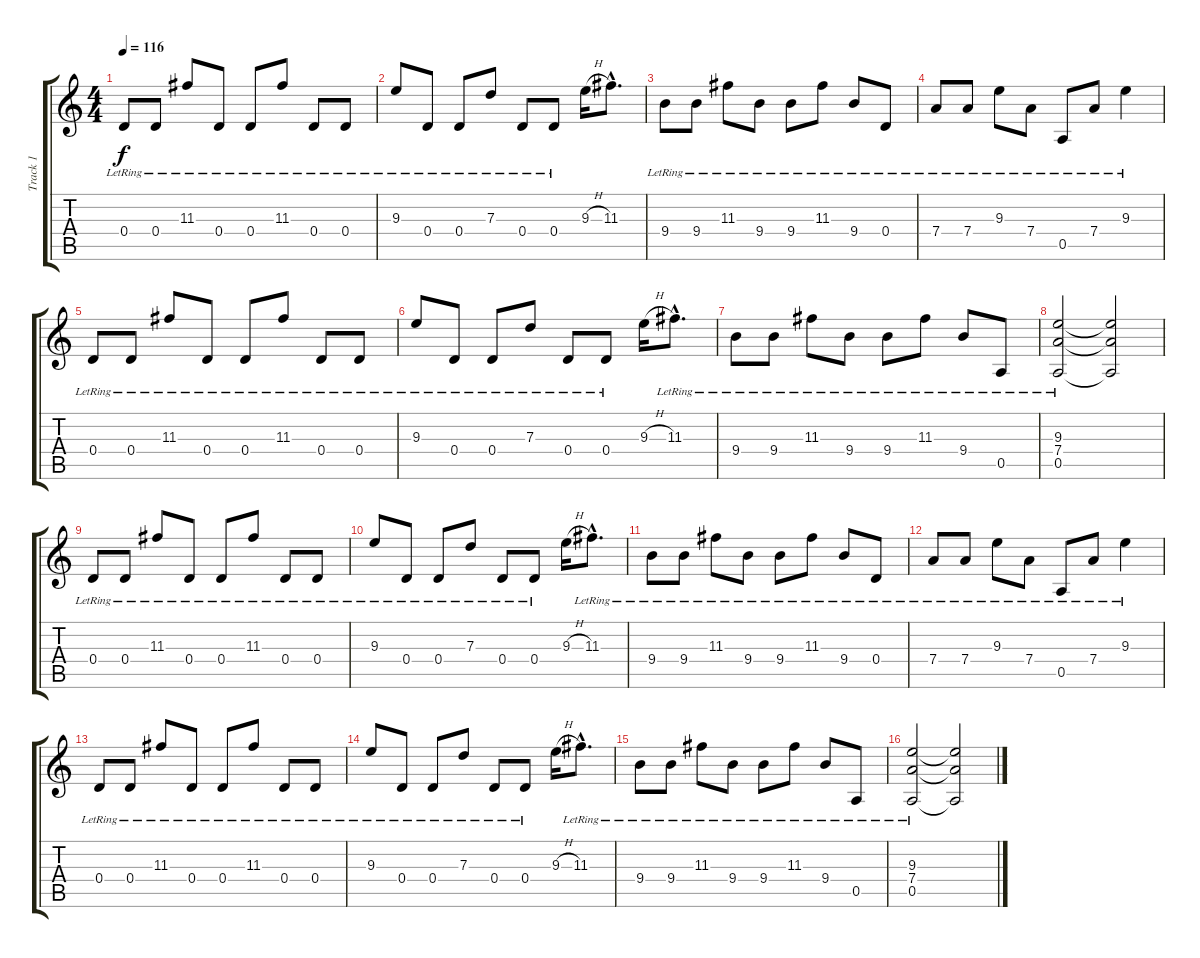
\track ("Track 1" "Track 1") {instrument electricguitarclean}
\staff {score tabs}
\tuning (E4 B3 G3 D3 A2 E2) {hide}
\ts (4 4)
\tempo 116
\clef g2
\ks c
0.4{lr}.8{dy f instrument electricguitarclean} 0.4{lr}.8 11.3{lr}.8 0.4{lr}.8 0.4{lr}.8 11.3{lr}.8 0.4{lr}.8 0.4{lr}.8 |
9.3{lr}.8 0.4{lr}.8 0.4{lr}.8 7.3{lr}.8 0.4{lr}.8 0.4{lr}.8 9.3{h}.16 11.3{hac}.8{d} |
9.4{lr}.8 9.4{lr}.8 11.3{lr}.8 9.4{lr}.8 9.4{lr}.8 11.3{lr}.8 9.4{lr}.8 0.4{lr}.8 |
7.4{lr}.8 7.4{lr}.8 9.3{lr}.8 7.4{lr}.8 0.5{lr}.8 7.4{lr}.8 9.3{lr}.4 |
0.4{lr}.8 0.4{lr}.8 11.3{lr}.8 0.4{lr}.8 0.4{lr}.8 11.3{lr}.8 0.4{lr}.8 0.4{lr}.8 |
9.3{lr}.8 0.4{lr}.8 0.4{lr}.8 7.3{lr}.8 0.4{lr}.8 0.4{lr}.8 9.3{h}.16 11.3{hac lr}.8{d} |
9.4{lr}.8 9.4{lr}.8 11.3{lr}.8 9.4{lr}.8 9.4{lr}.8 11.3{lr}.8 9.4{lr}.8 0.5{lr}.8 |
(9.3 7.4 0.5{lr}).2 (9.3{t} 7.4{t} 0.5{t}).2 |
0.4{lr}.8 0.4{lr}.8 11.3{lr}.8 0.4{lr}.8 0.4{lr}.8 11.3{lr}.8 0.4{lr}.8 0.4{lr}.8 |
9.3{lr}.8 0.4{lr}.8 0.4{lr}.8 7.3{lr}.8 0.4{lr}.8 0.4{lr}.8 9.3{h}.16 11.3{hac lr}.8{d} |
9.4{lr}.8 9.4{lr}.8 11.3{lr}.8 9.4{lr}.8 9.4{lr}.8 11.3{lr}.8 9.4{lr}.8 0.4{lr}.8 |
7.4{lr}.8 7.4{lr}.8 9.3{lr}.8 7.4{lr}.8 0.5{lr}.8 7.4{lr}.8 9.3{lr}.4 |
0.4{lr}.8 0.4{lr}.8 11.3{lr}.8 0.4{lr}.8 0.4{lr}.8 11.3{lr}.8 0.4{lr}.8 0.4{lr}.8 |
9.3{lr}.8 0.4{lr}.8 0.4{lr}.8 7.3{lr}.8 0.4{lr}.8 0.4{lr}.8 9.3{h}.16 11.3{hac lr}.8{d} |
9.4{lr}.8 9.4{lr}.8 11.3{lr}.8 9.4{lr}.8 9.4{lr}.8 11.3{lr}.8 9.4{lr}.8 0.5{lr}.8 |
(9.3 7.4 0.5{lr}).2 (9.3{t} 7.4{t} 0.5{t}).2
